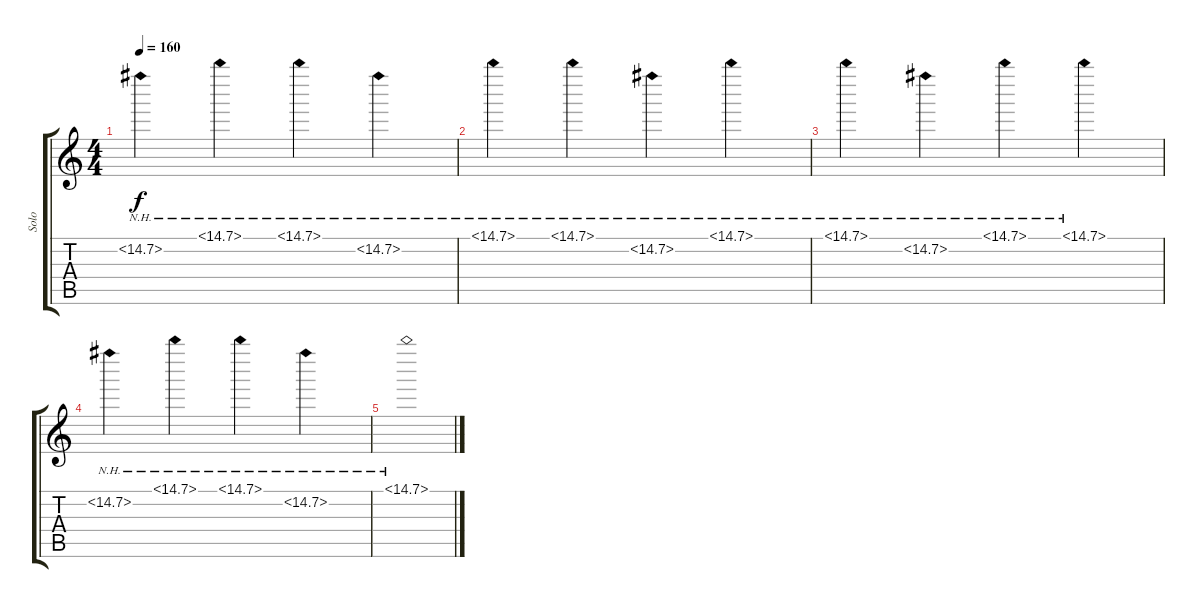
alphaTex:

\track ("Solo" "Solo") {instrument overdrivenguitar}
\staff {score tabs}
\tuning (Db4 Ab3 E3 B2 Gb2 B1) {hide}
\ts (4 4)
\tempo 160
\clef g2
\ks c
15.2{nh}.4{dy f} 15.1{nh}.4 14.1{nh}.4 15.2{nh}.4 |
15.1{nh}.4 14.1{nh}.4 15.2{nh}.4 15.1{nh}.4 |
14.1{nh}.4 15.2{nh}.4 15.1{nh}.4 14.1{nh}.4 |
15.2{nh}.4 15.1{nh}.4 14.1{nh}.4 15.2{nh}.4 |
15.1{nh}.1
